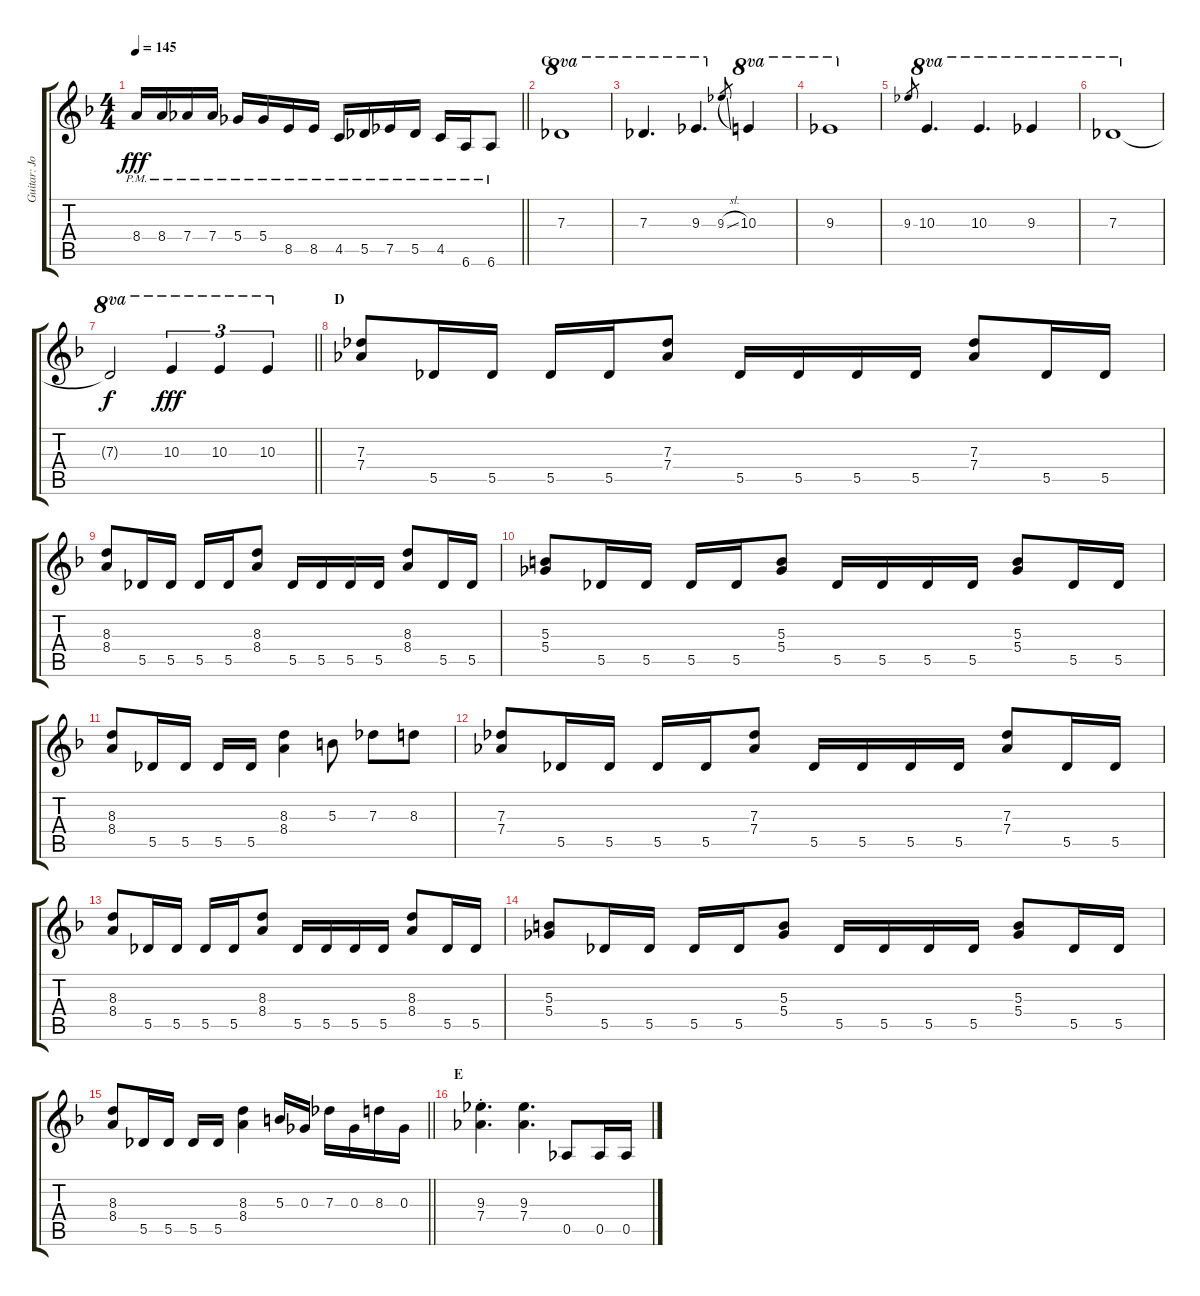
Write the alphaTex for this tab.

\track ("Guitar: Jon" "Guitar: Jo") {instrument distortionguitar}
\staff {score tabs}
\tuning (Eb4 Bb3 Gb3 Db3 Ab2 Eb2) {hide}
\ts (4 4)
\tempo 145
\clef g2
\barLineRight lightlight
\ks f
8.4{pm}.16{dy fff} 8.4{pm}.16 7.4{pm}.16 7.4{pm}.16 5.4{pm}.16 5.4{pm}.16 8.5{pm}.16 8.5{pm}.16 4.5{pm}.16 5.5{pm}.16 7.5{pm}.16 5.5{pm}.16 4.5{pm}.16 6.6{pm}.16 6.6{pm}.8 |
\section ("" "C")
7.3.1{ot 8va} |
7.3.4{d ot 8va} 9.3.4{d ot 8va} 9.3{sl}.8{gr} 10.3.4{ot 8va} |
9.3.1{ot 8va} |
9.3.8{gr} 10.3.4{d ot 8va} 10.3.4{d ot 8va} 9.3.4{ot 8va} |
7.3.1{ot 8va} |
\barLineRight lightlight
7.3{t}.2{ot 8va dy f} 10.3.4{tu (3 2) ot 8va dy fff} 10.3.4{tu (3 2) ot 8va} 10.3.4{tu (3 2) ot 8va} |
\section ("" "D")
(7.3 7.4).8 5.5.16 5.5.16 5.5.16 5.5.16 (7.3 7.4).8 5.5.16 5.5.16 5.5.16 5.5.16 (7.3 7.4).8 5.5.16 5.5.16 |
(8.3 8.4).8 5.5.16 5.5.16 5.5.16 5.5.16 (8.3 8.4).8 5.5.16 5.5.16 5.5.16 5.5.16 (8.3 8.4).8 5.5.16 5.5.16 |
(5.3 5.4).8 5.5.16 5.5.16 5.5.16 5.5.16 (5.3 5.4).8 5.5.16 5.5.16 5.5.16 5.5.16 (5.3 5.4).8 5.5.16 5.5.16 |
(8.3 8.4).8 5.5.16 5.5.16 5.5.16 5.5.16 (8.3 8.4).4 5.3.8 7.3.8 8.3.8 |
(7.3 7.4).8 5.5.16 5.5.16 5.5.16 5.5.16 (7.3 7.4).8 5.5.16 5.5.16 5.5.16 5.5.16 (7.3 7.4).8 5.5.16 5.5.16 |
(8.3 8.4).8 5.5.16 5.5.16 5.5.16 5.5.16 (8.3 8.4).8 5.5.16 5.5.16 5.5.16 5.5.16 (8.3 8.4).8 5.5.16 5.5.16 |
(5.3 5.4).8 5.5.16 5.5.16 5.5.16 5.5.16 (5.3 5.4).8 5.5.16 5.5.16 5.5.16 5.5.16 (5.3 5.4).8 5.5.16 5.5.16 |
\barLineRight lightlight
(8.3 8.4).8 5.5.16 5.5.16 5.5.16 5.5.16 (8.3 8.4).4 5.3.16 0.3.16 7.3.16 0.3.16 8.3.16 0.3.16 |
\section ("" "E")
(9.3{st} 7.4{st}).4{d} (9.3 7.4).4{d} 0.5.8 0.5.16 0.5.16
